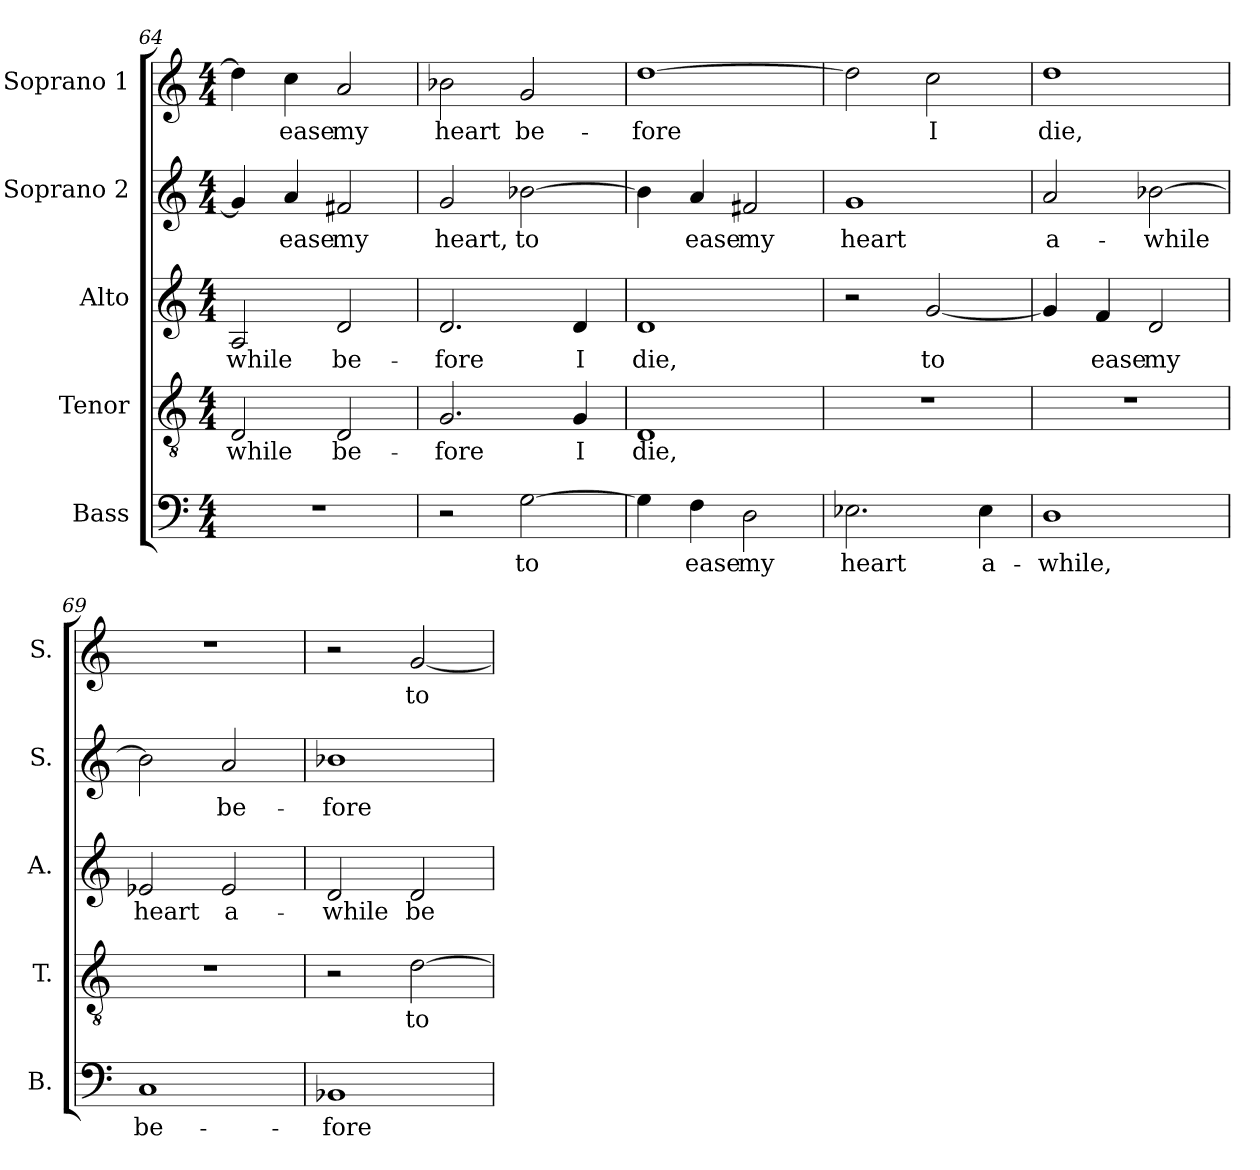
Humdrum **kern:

**kern	**text	**kern	**text	**kern	**text	**kern	**text	**kern	**text
*part5	*part5	*part4	*part4	*part3	*part3	*part2	*part2	*part1	*part1
*staff5	*staff5	*staff4	*staff4	*staff3	*staff3	*staff2	*staff2	*staff1	*staff1
*I"Bass	*	*I"Tenor	*	*I"Alto	*	*I"Soprano 2	*	*I"Soprano 1	*
*I'B.	*	*I'T.	*	*I'A.	*	*I'S.	*	*I'S.	*
*clefF4	*	*clefGv2	*	*clefG2	*	*clefG2	*	*clefG2	*
*	*	*ITrd7c12	*	*	*	*	*	*	*
*k[]	*	*k[]	*	*k[]	*	*k[]	*	*k[]	*
*C:	*	*C:	*	*C:	*	*C:	*	*C:	*
*M4/4	*	*M4/4	*	*M4/4	*	*M4/4	*	*M4/4	*
=64	=64	=64	=64	=64	=64	=64	=64	=64	=64
!	!	!	!LO:LY:b:color=#000000	!	!	!	!	!	!
!	!	!	!	!	!LO:LY:b:color=#000000	!	!	!	!
1r	.	2DDi/	-while	2Ai/	-while	4gi/]	.	4ddi\]	.
!	!	!	!	!	!	!	!LO:LY:b:color=#000000	!	!
!	!	!	!	!	!	!	!	!	!LO:LY:b:color=#000000
.	.	.	.	.	.	4ai/	ease	4cci\	ease
!	!	!	!LO:LY:b:color=#000000	!	!	!	!	!	!
!	!	!	!	!	!LO:LY:b:color=#000000	!	!	!	!
!	!	!	!	!	!	!	!LO:LY:b:color=#000000	!	!
!	!	!	!	!	!	!	!	!	!LO:LY:b:color=#000000
.	.	2DDi/	be-	2di/	be-	2f#Xi/	my	2ai/	my
=65	=65	=65	=65	=65	=65	=65	=65	=65	=65
!	!	!	!LO:LY:b:color=#000000	!	!	!	!	!	!
!	!	!	!	!	!LO:LY:b:color=#000000	!	!	!	!
!	!	!	!	!	!	!	!LO:LY:b:color=#000000	!	!
!	!	!	!	!	!	!	!	!	!LO:LY:b:color=#000000
2r	.	2.GGi/	-fore	2.di/	-fore	2gi/	heart,	2b-Xi\	heart
!	!LO:LY:b:color=#000000	!	!	!	!	!	!	!	!
!	!	!	!	!	!	!	!LO:LY:b:color=#000000	!	!
!	!	!	!	!	!	!	!	!	!LO:LY:b:color=#000000
[2Gi\	to	.	.	.	.	[2b-Xi\	to	2gi/	be-
!	!	!	!LO:LY:b:color=#000000	!	!	!	!	!	!
!	!	!	!	!	!LO:LY:b:color=#000000	!	!	!	!
.	.	4GGi/	I	4di/	I	.	.	.	.
!!LO:PB:g=z
=66	=66	=66	=66	=66	=66	=66	=66	=66	=66
!	!	!	!LO:LY:b:color=#000000	!	!	!	!	!	!
!	!	!	!	!	!LO:LY:b:color=#000000	!	!	!	!
!	!	!	!	!	!	!	!	!	!LO:LY:b:color=#000000
4Gi\]	.	1DDi	die,	1di	die,	4b-i\]	.	[1ddi	-fore
!	!LO:LY:b:color=#000000	!	!	!	!	!	!	!	!
!	!	!	!	!	!	!	!LO:LY:b:color=#000000	!	!
4Fi\	ease	.	.	.	.	4ai/	ease	.	.
!	!LO:LY:b:color=#000000	!	!	!	!	!	!	!	!
!	!	!	!	!	!	!	!LO:LY:b:color=#000000	!	!
2Di\	my	.	.	.	.	2f#Xi/	my	.	.
=67	=67	=67	=67	=67	=67	=67	=67	=67	=67
!	!LO:LY:b:color=#000000	!	!	!	!	!	!	!	!
!	!	!	!	!	!	!	!LO:LY:b:color=#000000	!	!
2.E-Xi\	heart	1r	.	2r	.	1gi	heart	2ddi\]	.
!	!	!	!	!	!LO:LY:b:color=#000000	!	!	!	!
!	!	!	!	!	!	!	!	!	!LO:LY:b:color=#000000
.	.	.	.	[2gi/	to	.	.	2cci\	I
!	!LO:LY:b:color=#000000	!	!	!	!	!	!	!	!
4E-i\	a-	.	.	.	.	.	.	.	.
=68	=68	=68	=68	=68	=68	=68	=68	=68	=68
!	!LO:LY:b:color=#000000	!	!	!	!	!	!	!	!
!	!	!	!	!	!	!	!LO:LY:b:color=#000000	!	!
!	!	!	!	!	!	!	!	!	!LO:LY:b:color=#000000
1Di	-while,	1r	.	4gi/]	.	2ai/	a-	1ddi	die,
!	!	!	!	!	!LO:LY:b:color=#000000	!	!	!	!
.	.	.	.	4fi/	ease	.	.	.	.
!	!	!	!	!	!LO:LY:b:color=#000000	!	!	!	!
!	!	!	!	!	!	!	!LO:LY:b:color=#000000	!	!
.	.	.	.	2di/	my	[2b-Xi\	-while	.	.
=69	=69	=69	=69	=69	=69	=69	=69	=69	=69
!	!LO:LY:b:color=#000000	!	!	!	!	!	!	!	!
!	!	!	!	!	!LO:LY:b:color=#000000	!	!	!	!
1Ci	be-	1r	.	2e-Xi/	heart	2b-i\]	.	1r	.
!	!	!	!	!	!LO:LY:b:color=#000000	!	!	!	!
!	!	!	!	!	!	!	!LO:LY:b:color=#000000	!	!
.	.	.	.	2e-i/	a-	2ai/	be-	.	.
=70	=70	=70	=70	=70	=70	=70	=70	=70	=70
!	!LO:LY:b:color=#000000	!	!	!	!	!	!	!	!
!	!	!	!	!	!LO:LY:b:color=#000000	!	!	!	!
!	!	!	!	!	!	!	!LO:LY:b:color=#000000	!	!
1BB-Xi	-fore	2r	.	2di/	-while	1b-Xi	-fore	2r	.
!	!	!	!LO:LY:b:color=#000000	!	!	!	!	!	!
!	!	!	!	!	!LO:LY:b:color=#000000	!	!	!	!
!	!	!	!	!	!	!	!	!	!LO:LY:b:color=#000000
.	.	[2Di\	to	2di/	be-	.	.	[2gi/	to
=	=	=	=	=	=	=	=	=	=
*-	*-	*-	*-	*-	*-	*-	*-	*-	*-
